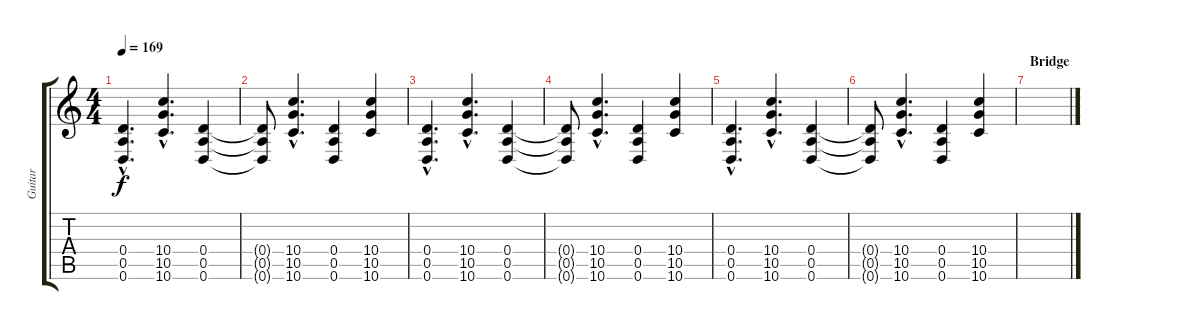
\track ("Guitar" "Guitar") {instrument distortionguitar}
\staff {score tabs}
\tuning (E4 B3 G3 D3 A2 D2) {hide}
\ts (4 4)
\tempo 169
\clef g2
\ks c
(0.4{hac} 0.5{hac} 0.6{hac}).4{d dy f} (10.4{hac} 10.5{hac} 10.6{hac}).4{d} (0.4 0.5 0.6).4 |
(0.4{t} 0.5{t} 0.6{t}).8 (10.4{hac} 10.5{hac} 10.6{hac}).4{d} (0.4 0.5 0.6).4 (10.4 10.5 10.6).4 |
(0.4{hac} 0.5{hac} 0.6{hac}).4{d} (10.4{hac} 10.5{hac} 10.6{hac}).4{d} (0.4 0.5 0.6).4 |
(0.4{t} 0.5{t} 0.6{t}).8 (10.4{hac} 10.5{hac} 10.6{hac}).4{d} (0.4 0.5 0.6).4 (10.4 10.5 10.6).4 |
(0.4{hac} 0.5{hac} 0.6{hac}).4{d} (10.4{hac} 10.5{hac} 10.6{hac}).4{d} (0.4 0.5 0.6).4 |
(0.4{t} 0.5{t} 0.6{t}).8 (10.4{hac} 10.5{hac} 10.6{hac}).4{d} (0.4 0.5 0.6).4 (10.4 10.5 10.6).4 |
\section ("" "Bridge")
